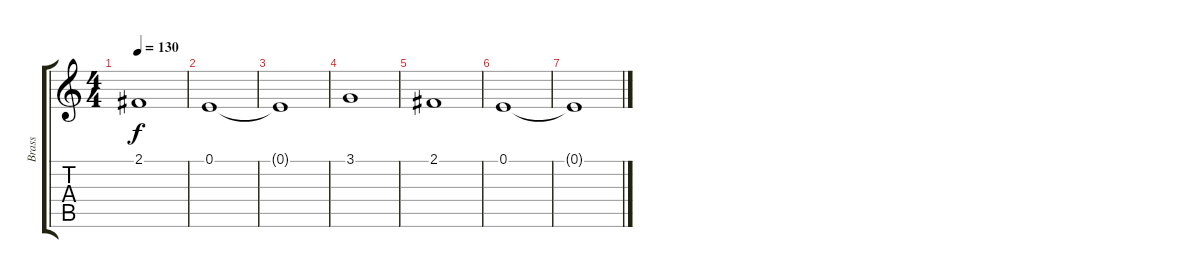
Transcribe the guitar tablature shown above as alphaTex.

\track ("Brass" "Brass") {instrument frenchhorn}
\staff {score tabs}
\tuning (E4 B3 G3 D3 A2 E2) {hide}
\ts (4 4)
\tempo 130
\clef g2
\ks c
2.1.1{dy f} |
0.1.1 |
0.1{t}.1 |
3.1.1 |
2.1.1 |
0.1.1 |
0.1{t}.1
